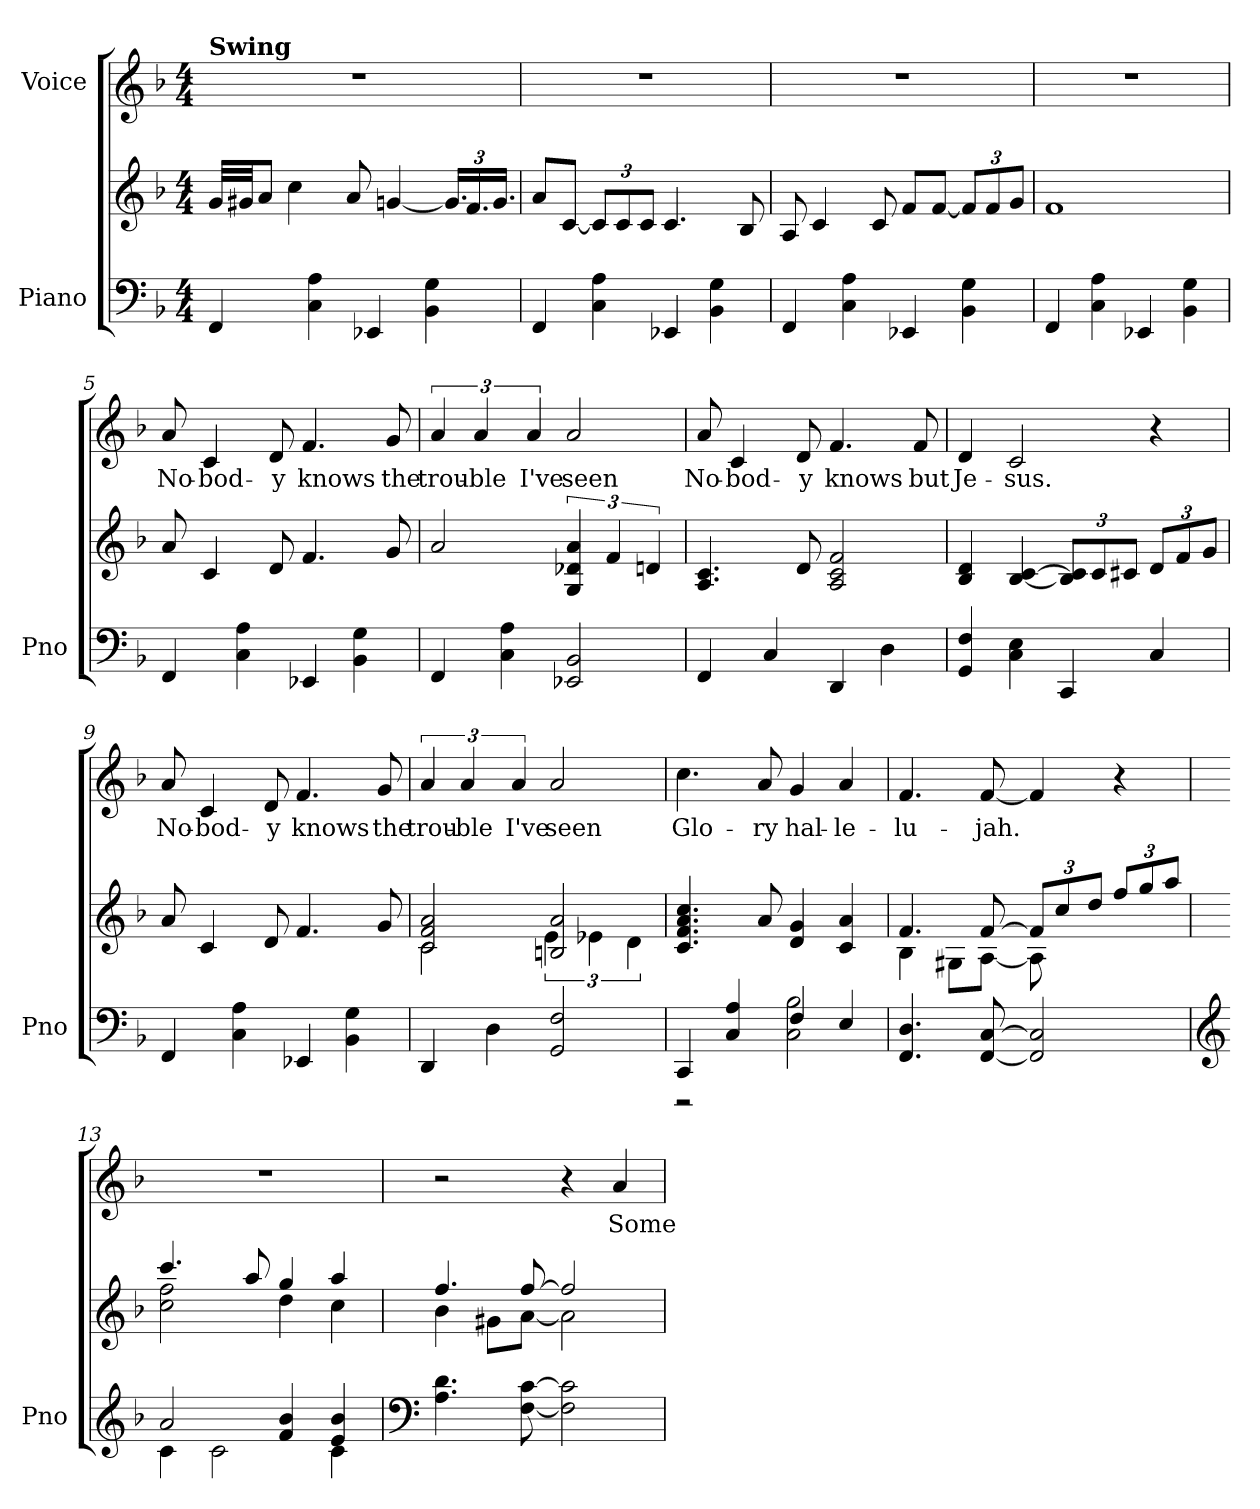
**kern	**kern	**kern	**text
*part2	*part2	*part1	*part1
*staff3	*staff2	*staff1	*staff1
*I"Piano	*	*I"Voice	*
*I'Pno	*	*	*
*clefF4	*clefG2	*clefG2	*
*k[b-]	*k[b-]	*k[b-]	*
*M4/4	*M4/4	*M4/4	*
*MM100	*MM100	*MM100	*
=1	=1	=1	=1
!	!	!LO:TX:a:B:t=Swing	!
4FF/	32g/LLL	1r	.
.	32g#X/JJ	.	.
.	8a/J	.	.
.	4cc\	.	.
4C\ 4A\	.	.	.
.	8a/	.	.
4EE-X/	.	.	.
.	[4gn/	.	.
4BB-\ 4G\	.	.	.
*	*Xbrackettup	*	*
.	24.g/LL]	.	.
.	24.f/	.	.
.	24.g/JJ	.	.
=2	=2	=2	=2
4FF/	8a/L	1r	.
.	[8c/J	.	.
4C\ 4A\	12c/L]	.	.
.	12c/	.	.
.	12c/J	.	.
4EE-X/	4.c/	.	.
4BB-\ 4G\	.	.	.
.	8B-/	.	.
=3	=3	=3	=3
4FF/	8A/	1r	.
.	4c/	.	.
4C\ 4A\	.	.	.
.	8c/	.	.
4EE-X/	8f/L	.	.
.	[8f/J	.	.
4BB-\ 4G\	12f/L]	.	.
.	12f/	.	.
.	12g/J	.	.
=4	=4	=4	=4
4FF/	1f	1r	.
4C\ 4A\	.	.	.
4EE-X/	.	.	.
4BB-\ 4G\	.	.	.
!!LO:LB:g=z
=5	=5	=5	=5
!	!	!	!LO:LY:b
4FF/	8a/	8a/	No-
!	!	!	!LO:LY:b
.	4c/	4c/	-bod-
4C\ 4A\	.	.	.
!	!	!	!LO:LY:b
.	8d/	8d/	-y
!	!	!	!LO:LY:b
4EE-X/	4.f/	4.f/	knows
4BB-\ 4G\	.	.	.
!	!	!	!LO:LY:b
.	8g/	8g/	the
=6	=6	=6	=6
!	!	!	!LO:LY:b
4FF/	2a/	6a/	trou-
!	!	!	!LO:LY:b
.	.	6a/	-ble
4C\ 4A\	.	.	.
!	!	!	!LO:LY:b
.	.	6a/	I've
*	*brackettup	*	*
!	!	!	!LO:LY:b
2EE-X/ 2BB-/	6G/ 6d-X/ 6a/	2a/	seen
.	6f/	.	.
.	6dn/	.	.
=7	=7	=7	=7
!	!	!	!LO:LY:b
4FF/	4.A/ 4.c/	8a/	No-
!	!	!	!LO:LY:b
.	.	4c/	-bod-
4C/	.	.	.
!	!	!	!LO:LY:b
.	8d/	8d/	-y
!	!	!	!LO:LY:b
4DD/	2A/ 2c/ 2f/	4.f/	knows
4D\	.	.	.
!	!	!	!LO:LY:b
.	.	8f/	but
=8	=8	=8	=8
!	!	!	!LO:LY:b
4GG/ 4F/	4B-/ 4d/	4d/	Je-
!	!	!	!LO:LY:b
4C\ 4E\	[4B-/ [4c/	2c/	-sus.
*	*Xbrackettup	*	*
4CC/	12B-/] 12c/]L	.	.
.	12c/	.	.
.	12c#X/J	.	.
4C/	12d/L	4r	.
.	12f/	.	.
.	12g/J	.	.
!!LO:LB:g=z
=9	=9	=9	=9
!	!	!	!LO:LY:b
4FF/	8a/	8a/	No-
!	!	!	!LO:LY:b
.	4c/	4c/	-bod-
4C\ 4A\	.	.	.
!	!	!	!LO:LY:b
.	8d/	8d/	-y
!	!	!	!LO:LY:b
4EE-X/	4.f/	4.f/	knows
4BB-\ 4G\	.	.	.
!	!	!	!LO:LY:b
.	8g/	8g/	the
=10	=10	=10	=10
*	*^	*	*
!	!	!	!	!LO:LY:b
4DD/	2c/ 2f/ 2a/	2c\	6a/	trou-
!	!	!	!	!LO:LY:b
.	.	.	6a/	-ble
4D\	.	.	.	.
!	!	!	!	!LO:LY:b
.	.	.	6a/	I've
*	*	*brackettup	*	*
!	!	!	!	!LO:LY:b
2GG/ 2F/	2Bn/ 2a/	6e\	2a/	seen
.	.	6e-X\	.	.
.	.	6d\	.	.
=11	=11	=11	=11	=11
*^	*	*	*	*
!	!	!	!	!	!LO:LY:b
*	*	*v	*v	*	*
4CC/	2r	4.c/ 4.f/ 4.a/ 4.cc/	4.cc\	Glo-
4C/ 4A/	.	.	.	.
!	!	!	!	!LO:LY:b
.	.	8a/	8a/	-ry
!	!	!	!	!LO:LY:b
4F/	2C\ 2B-\	4d/ 4g/	4g/	hal-
!	!	!	!	!LO:LY:b
4E/	.	4c/ 4a/	4a/	-le-
*v	*v	*	*	*
=12	=12	=12	=12
*	*^	*	*
!	!	!	!	!LO:LY:b
4.FF/ 4.D/	4.f/	4B-\	4.f/	-lu-
.	.	8G#X\L	.	.
!	!	!	!	!LO:LY:b
[8FF/ [8C/	[8f/	[8A\J	[8f/	-jah.
*	*Xbrackettup	*	*	*
2FF/] 2C/]	12f/L]	8A\]	4f/]	.
.	12cc/	.	.	.
.	.	4.ryy	.	.
.	12dd/J	.	.	.
.	12ff/L	.	4r	.
.	12gg/	.	.	.
.	12aa/J	.	.	.
!!LO:PB:g=z
=13	=13	=13	=13	=13
*clefG2	*	*	*	*
*^	*	*	*	*
2a/	4c\	4.ccc/	2cc\ 2ff\	1r	.
.	2c\	.	.	.	.
.	.	8aa/	.	.	.
4f/ 4b-/	.	4gg/	4dd\	.	.
4e/ 4b-/	4c\	4aa/	4cc\	.	.
*v	*v	*	*	*	*
=14	=14	=14	=14	=14
*clefF4	*	*	*	*
4.A\ 4.d\	4.ff/	4b-\	2r	.
.	.	8g#X\L	.	.
[8F\ [8c\	[8ff/	[8a\J	.	.
2F\] 2c\]	2ff/]	2a\]	4r	.
!	!	!	!	!LO:LY:b
.	.	.	4a/	Some-
*	*v	*v	*	*
=	=	=	=
*-	*-	*-	*-
